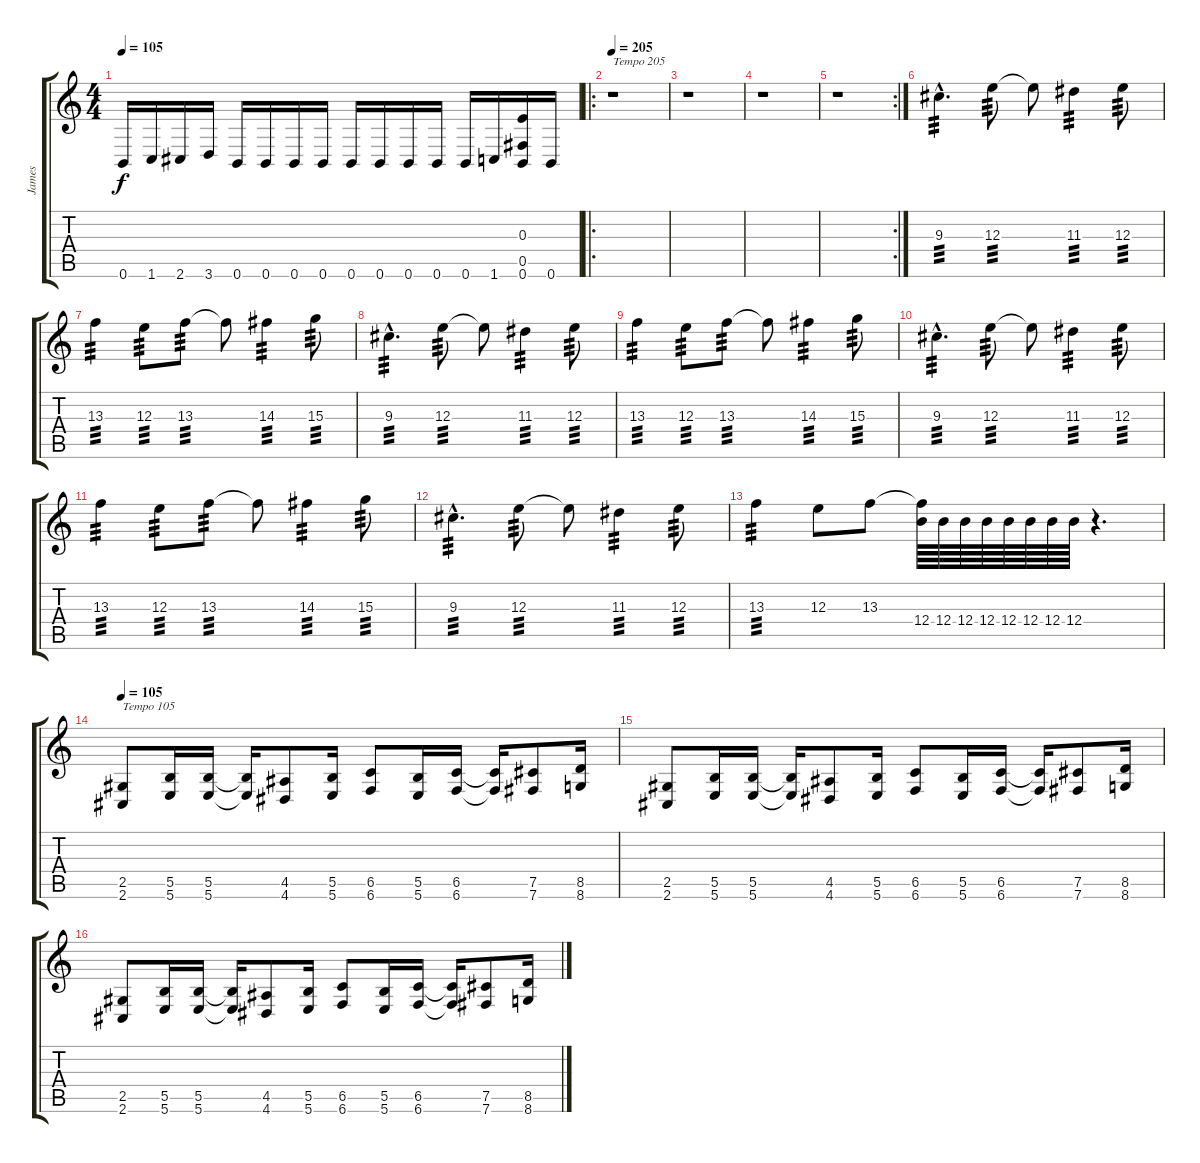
\track ("James" "James") {instrument distortionguitar}
\staff {score tabs}
\tuning (Db4 Ab3 E3 B2 Gb2 B1) {hide}
\ts (4 4)
\tempo 105
\clef g2
\ks c
0.6.16{dy f} 1.6.16 2.6.16 3.6.16 0.6.16 0.6.16 0.6.16 0.6.16 0.6.16 0.6.16 0.6.16 0.6.16 0.6.16 1.6.16 (0.3 0.5 0.6).16 0.6.16 |
\ro
\tempo 205
r.1{txt "Tempo 205"} |
r.1 |
r.1 |
\rc 2
r.1 |
9.3{hac}.4{d tp 3} 12.3.8{tp 3} 12.3{t}.8 11.3.4{tp 3} 12.3.8{tp 3} |
13.3.4{tp 3} 12.3.8{tp 3} 13.3.8{tp 3} 13.3{t}.8 14.3.4{tp 3} 15.3.8{tp 3} |
9.3{hac}.4{d tp 3} 12.3.8{tp 3} 12.3{t}.8 11.3.4{tp 3} 12.3.8{tp 3} |
13.3.4{tp 3} 12.3.8{tp 3} 13.3.8{tp 3} 13.3{t}.8 14.3.4{tp 3} 15.3.8{tp 3} |
9.3{hac}.4{d tp 3} 12.3.8{tp 3} 12.3{t}.8 11.3.4{tp 3} 12.3.8{tp 3} |
13.3.4{tp 3} 12.3.8{tp 3} 13.3.8{tp 3} 13.3{t}.8 14.3.4{tp 3} 15.3.8{tp 3} |
9.3{hac}.4{d tp 3} 12.3.8{tp 3} 12.3{t}.8 11.3.4{tp 3} 12.3.8{tp 3} |
13.3.4{tp 3} 12.3.8 13.3.8 (13.3{t} 12.4).64 12.4.64 12.4.64 12.4.64 12.4.64 12.4.64 12.4.64 12.4.64 r.4{d} |
\tempo 105
(2.5 2.6).8{txt "Tempo 105"} (5.5 5.6).16 (5.5 5.6).16 (5.5{t} 5.6{t}).16 (4.5 4.6).8 (5.5 5.6).16 (6.5 6.6).8 (5.5 5.6).16 (6.5 6.6).16 (6.5{t} 6.6{t}).16 (7.5 7.6).8 (8.5 8.6).16 |
(2.5 2.6).8 (5.5 5.6).16 (5.5 5.6).16 (5.5{t} 5.6{t}).16 (4.5 4.6).8 (5.5 5.6).16 (6.5 6.6).8 (5.5 5.6).16 (6.5 6.6).16 (6.5{t} 6.6{t}).16 (7.5 7.6).8 (8.5 8.6).16 |
(2.5 2.6).8 (5.5 5.6).16 (5.5 5.6).16 (5.5{t} 5.6{t}).16 (4.5 4.6).8 (5.5 5.6).16 (6.5 6.6).8 (5.5 5.6).16 (6.5 6.6).16 (6.5{t} 6.6{t}).16 (7.5 7.6).8 (8.5 8.6).16
